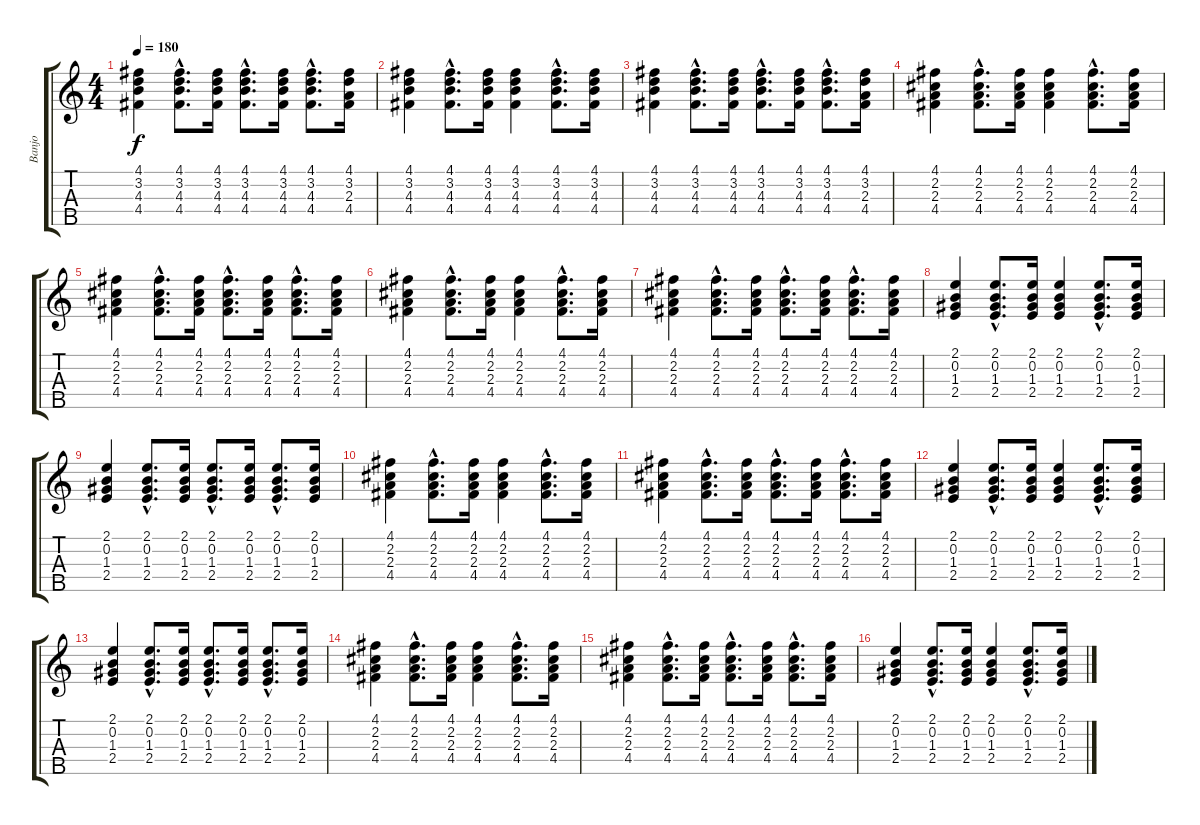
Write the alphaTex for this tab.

\track ("Banjo" "Banjo") {instrument banjo}
\staff {score tabs}
\tuning (D4 B3 G3 D3 G4) {hide}
\displaytranspose 12
\ts (4 4)
\tempo 180
\clef g2
\ks c
(4.1 3.2 4.3 4.4).4{dy f} (4.1{hac} 3.2{hac} 4.3{hac} 4.4{hac}).8{d} (4.1 3.2 4.3 4.4).16 (4.1{hac} 3.2{hac} 4.3{hac} 4.4{hac}).8{d} (4.1 3.2 4.3 4.4).16 (4.1{hac} 3.2{hac} 4.3{hac} 4.4{hac}).8{d} (4.1 3.2 2.3 4.4).16 |
(4.1 3.2 4.3 4.4).4 (4.1{hac} 3.2{hac} 4.3{hac} 4.4{hac}).8{d} (4.1 3.2 4.3 4.4).16 (4.1 3.2 4.3 4.4).4 (4.1{hac} 3.2{hac} 4.3{hac} 4.4{hac}).8{d} (4.1 3.2 4.3 4.4).16 |
(4.1 3.2 4.3 4.4).4 (4.1{hac} 3.2{hac} 4.3{hac} 4.4{hac}).8{d} (4.1 3.2 4.3 4.4).16 (4.1{hac} 3.2{hac} 4.3{hac} 4.4{hac}).8{d} (4.1 3.2 4.3 4.4).16 (4.1{hac} 3.2{hac} 4.3{hac} 4.4{hac}).8{d} (4.1 3.2 2.3 4.4).16 |
(4.1 2.2 2.3 4.4).4 (4.1{hac} 2.2{hac} 2.3{hac} 4.4{hac}).8{d} (4.1 2.2 2.3 4.4).16 (4.1 2.2 2.3 4.4).4 (4.1{hac} 2.2{hac} 2.3{hac} 4.4{hac}).8{d} (4.1 2.2 2.3 4.4).16 |
(4.1 2.2 2.3 4.4).4 (4.1{hac} 2.2{hac} 2.3{hac} 4.4{hac}).8{d} (4.1 2.2 2.3 4.4).16 (4.1{hac} 2.2{hac} 2.3{hac} 4.4{hac}).8{d} (4.1 2.2 2.3 4.4).16 (4.1{hac} 2.2{hac} 2.3{hac} 4.4{hac}).8{d} (4.1 2.2 2.3 4.4).16 |
(4.1 2.2 2.3 4.4).4 (4.1{hac} 2.2{hac} 2.3{hac} 4.4{hac}).8{d} (4.1 2.2 2.3 4.4).16 (4.1 2.2 2.3 4.4).4 (4.1{hac} 2.2{hac} 2.3{hac} 4.4{hac}).8{d} (4.1 2.2 2.3 4.4).16 |
(4.1 2.2 2.3 4.4).4 (4.1{hac} 2.2{hac} 2.3{hac} 4.4{hac}).8{d} (4.1 2.2 2.3 4.4).16 (4.1{hac} 2.2{hac} 2.3{hac} 4.4{hac}).8{d} (4.1 2.2 2.3 4.4).16 (4.1{hac} 2.2{hac} 2.3{hac} 4.4{hac}).8{d} (4.1 2.2 2.3 4.4).16 |
(2.1 0.2 1.3 2.4).4 (2.1{hac} 0.2{hac} 1.3{hac} 2.4{hac}).8{d} (2.1 0.2 1.3 2.4).16 (2.1 0.2 1.3 2.4).4 (2.1{hac} 0.2{hac} 1.3{hac} 2.4{hac}).8{d} (2.1 0.2 1.3 2.4).16 |
(2.1 0.2 1.3 2.4).4 (2.1{hac} 0.2{hac} 1.3{hac} 2.4{hac}).8{d} (2.1 0.2 1.3 2.4).16 (2.1{hac} 0.2{hac} 1.3{hac} 2.4{hac}).8{d} (2.1 0.2 1.3 2.4).16 (2.1{hac} 0.2{hac} 1.3{hac} 2.4{hac}).8{d} (2.1 0.2 1.3 2.4).16 |
(4.1 2.2 2.3 4.4).4 (4.1{hac} 2.2{hac} 2.3{hac} 4.4{hac}).8{d} (4.1 2.2 2.3 4.4).16 (4.1 2.2 2.3 4.4).4 (4.1{hac} 2.2{hac} 2.3{hac} 4.4{hac}).8{d} (4.1 2.2 2.3 4.4).16 |
(4.1 2.2 2.3 4.4).4 (4.1{hac} 2.2{hac} 2.3{hac} 4.4{hac}).8{d} (4.1 2.2 2.3 4.4).16 (4.1{hac} 2.2{hac} 2.3{hac} 4.4{hac}).8{d} (4.1 2.2 2.3 4.4).16 (4.1{hac} 2.2{hac} 2.3{hac} 4.4{hac}).8{d} (4.1 2.2 2.3 4.4).16 |
(2.1 0.2 1.3 2.4).4 (2.1{hac} 0.2{hac} 1.3{hac} 2.4{hac}).8{d} (2.1 0.2 1.3 2.4).16 (2.1 0.2 1.3 2.4).4 (2.1{hac} 0.2{hac} 1.3{hac} 2.4{hac}).8{d} (2.1 0.2 1.3 2.4).16 |
(2.1 0.2 1.3 2.4).4 (2.1{hac} 0.2{hac} 1.3{hac} 2.4{hac}).8{d} (2.1 0.2 1.3 2.4).16 (2.1{hac} 0.2{hac} 1.3{hac} 2.4{hac}).8{d} (2.1 0.2 1.3 2.4).16 (2.1{hac} 0.2{hac} 1.3{hac} 2.4{hac}).8{d} (2.1 0.2 1.3 2.4).16 |
(4.1 2.2 2.3 4.4).4 (4.1{hac} 2.2{hac} 2.3{hac} 4.4{hac}).8{d} (4.1 2.2 2.3 4.4).16 (4.1 2.2 2.3 4.4).4 (4.1{hac} 2.2{hac} 2.3{hac} 4.4{hac}).8{d} (4.1 2.2 2.3 4.4).16 |
(4.1 2.2 2.3 4.4).4 (4.1{hac} 2.2{hac} 2.3{hac} 4.4{hac}).8{d} (4.1 2.2 2.3 4.4).16 (4.1{hac} 2.2{hac} 2.3{hac} 4.4{hac}).8{d} (4.1 2.2 2.3 4.4).16 (4.1{hac} 2.2{hac} 2.3{hac} 4.4{hac}).8{d} (4.1 2.2 2.3 4.4).16 |
(2.1 0.2 1.3 2.4).4 (2.1{hac} 0.2{hac} 1.3{hac} 2.4{hac}).8{d} (2.1 0.2 1.3 2.4).16 (2.1 0.2 1.3 2.4).4 (2.1{hac} 0.2{hac} 1.3{hac} 2.4{hac}).8{d} (2.1 0.2 1.3 2.4).16
